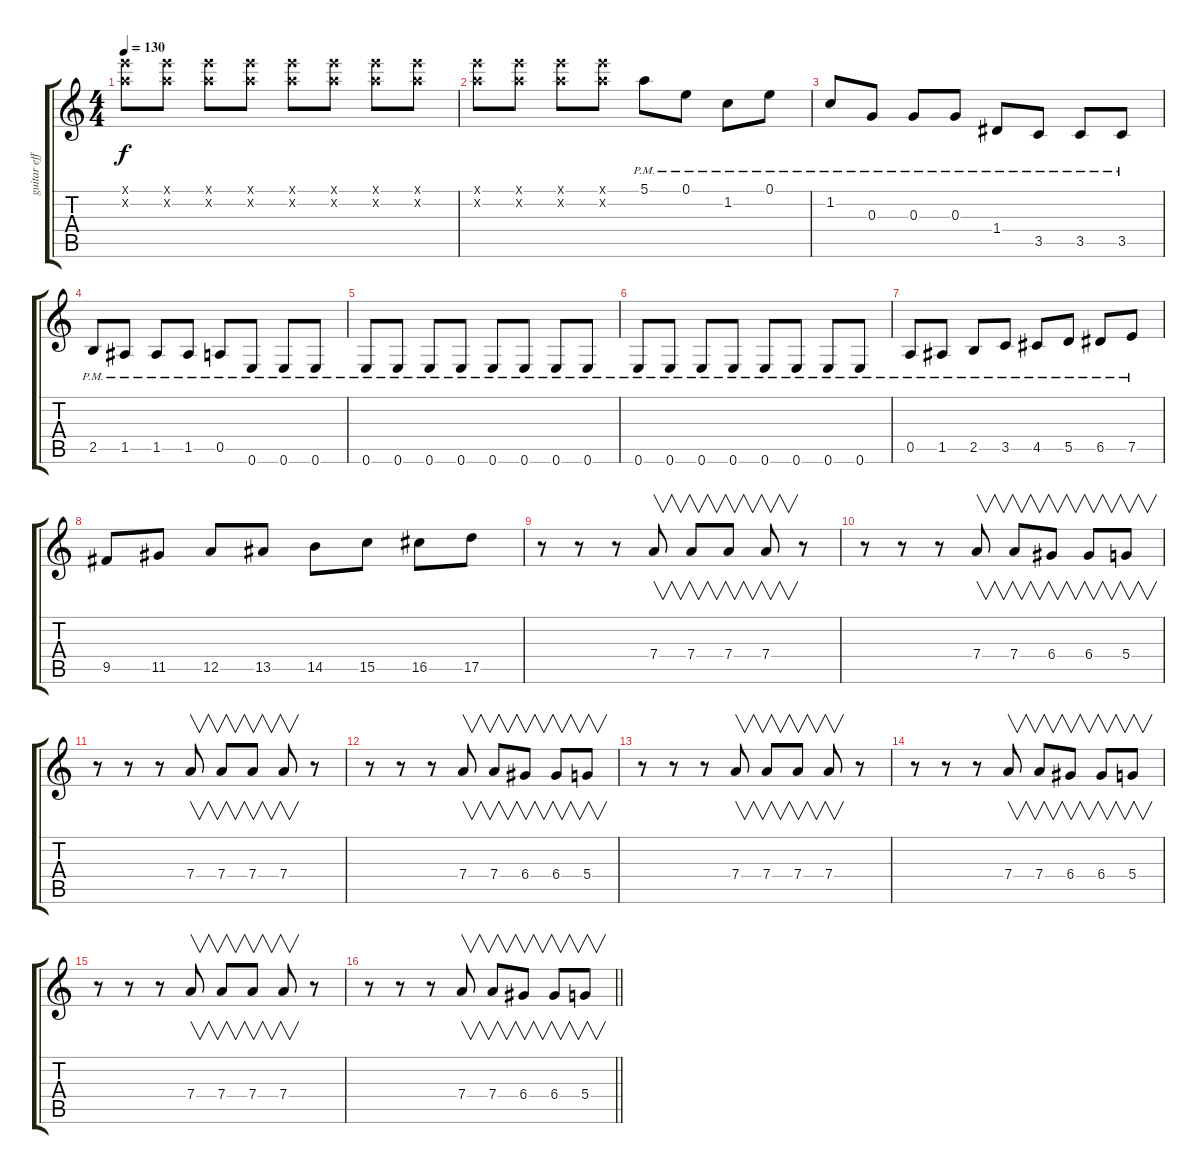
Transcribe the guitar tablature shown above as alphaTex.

\track ("guitar effects" "guitar eff") {instrument guitarharmonics}
\staff {score tabs}
\tuning (E4 B3 G3 D3 A2 E2) {hide}
\ts (4 4)
\tempo 130
\clef g2
\ks c
(12.1{x} 10.2{x}).8{dy f} (12.1{x} 10.2{x}).8 (12.1{x} 10.2{x}).8 (12.1{x} 10.2{x}).8 (12.1{x} 10.2{x}).8 (12.1{x} 10.2{x}).8 (12.1{x} 10.2{x}).8 (12.1{x} 10.2{x}).8 |
(12.1{x} 10.2{x}).8 (12.1{x} 10.2{x}).8 (12.1{x} 10.2{x}).8 (12.1{x} 10.2{x}).8 5.1{pm}.8 0.1{pm}.8 1.2{pm}.8 0.1{pm}.8 |
1.2{pm}.8 0.3{pm}.8 0.3{pm}.8 0.3{pm}.8 1.4{pm}.8 3.5{pm}.8 3.5{pm}.8 3.5{pm}.8 |
2.5{pm}.8 1.5{pm}.8 1.5{pm}.8 1.5{pm}.8 0.5{pm}.8 0.6{pm}.8 0.6{pm}.8 0.6{pm}.8 |
0.6{pm}.8 0.6{pm}.8 0.6{pm}.8 0.6{pm}.8 0.6{pm}.8 0.6{pm}.8 0.6{pm}.8 0.6{pm}.8 |
0.6{pm}.8 0.6{pm}.8 0.6{pm}.8 0.6{pm}.8 0.6{pm}.8 0.6{pm}.8 0.6{pm}.8 0.6{pm}.8 |
0.5{pm}.8 1.5{pm}.8 2.5{pm}.8 3.5{pm}.8 4.5{pm}.8 5.5{pm}.8 6.5{pm}.8 7.5{pm}.8 |
9.5.8{volume 15} 11.5.8 12.5.8 13.5.8 14.5.8 15.5.8 16.5.8 17.5.8 |
r.8 r.8 r.8 7.4.8{v} 7.4.8{v} 7.4.8{v} 7.4.8{v} r.8 |
r.8 r.8 r.8 7.4.8{v} 7.4.8{v} 6.4.8{v} 6.4.8{v} 5.4.8{v} |
r.8 r.8 r.8 7.4.8{v} 7.4.8{v} 7.4.8{v} 7.4.8{v} r.8 |
r.8 r.8 r.8 7.4.8{v} 7.4.8{v} 6.4.8{v} 6.4.8{v} 5.4.8{v} |
r.8 r.8 r.8 7.4.8{v} 7.4.8{v} 7.4.8{v} 7.4.8{v} r.8 |
r.8 r.8 r.8 7.4.8{v} 7.4.8{v} 6.4.8{v} 6.4.8{v} 5.4.8{v} |
r.8 r.8 r.8 7.4.8{v} 7.4.8{v} 7.4.8{v} 7.4.8{v} r.8 |
\barLineRight lightlight
r.8 r.8 r.8 7.4.8{v} 7.4.8{v} 6.4.8{v} 6.4.8{v} 5.4.8{v}
